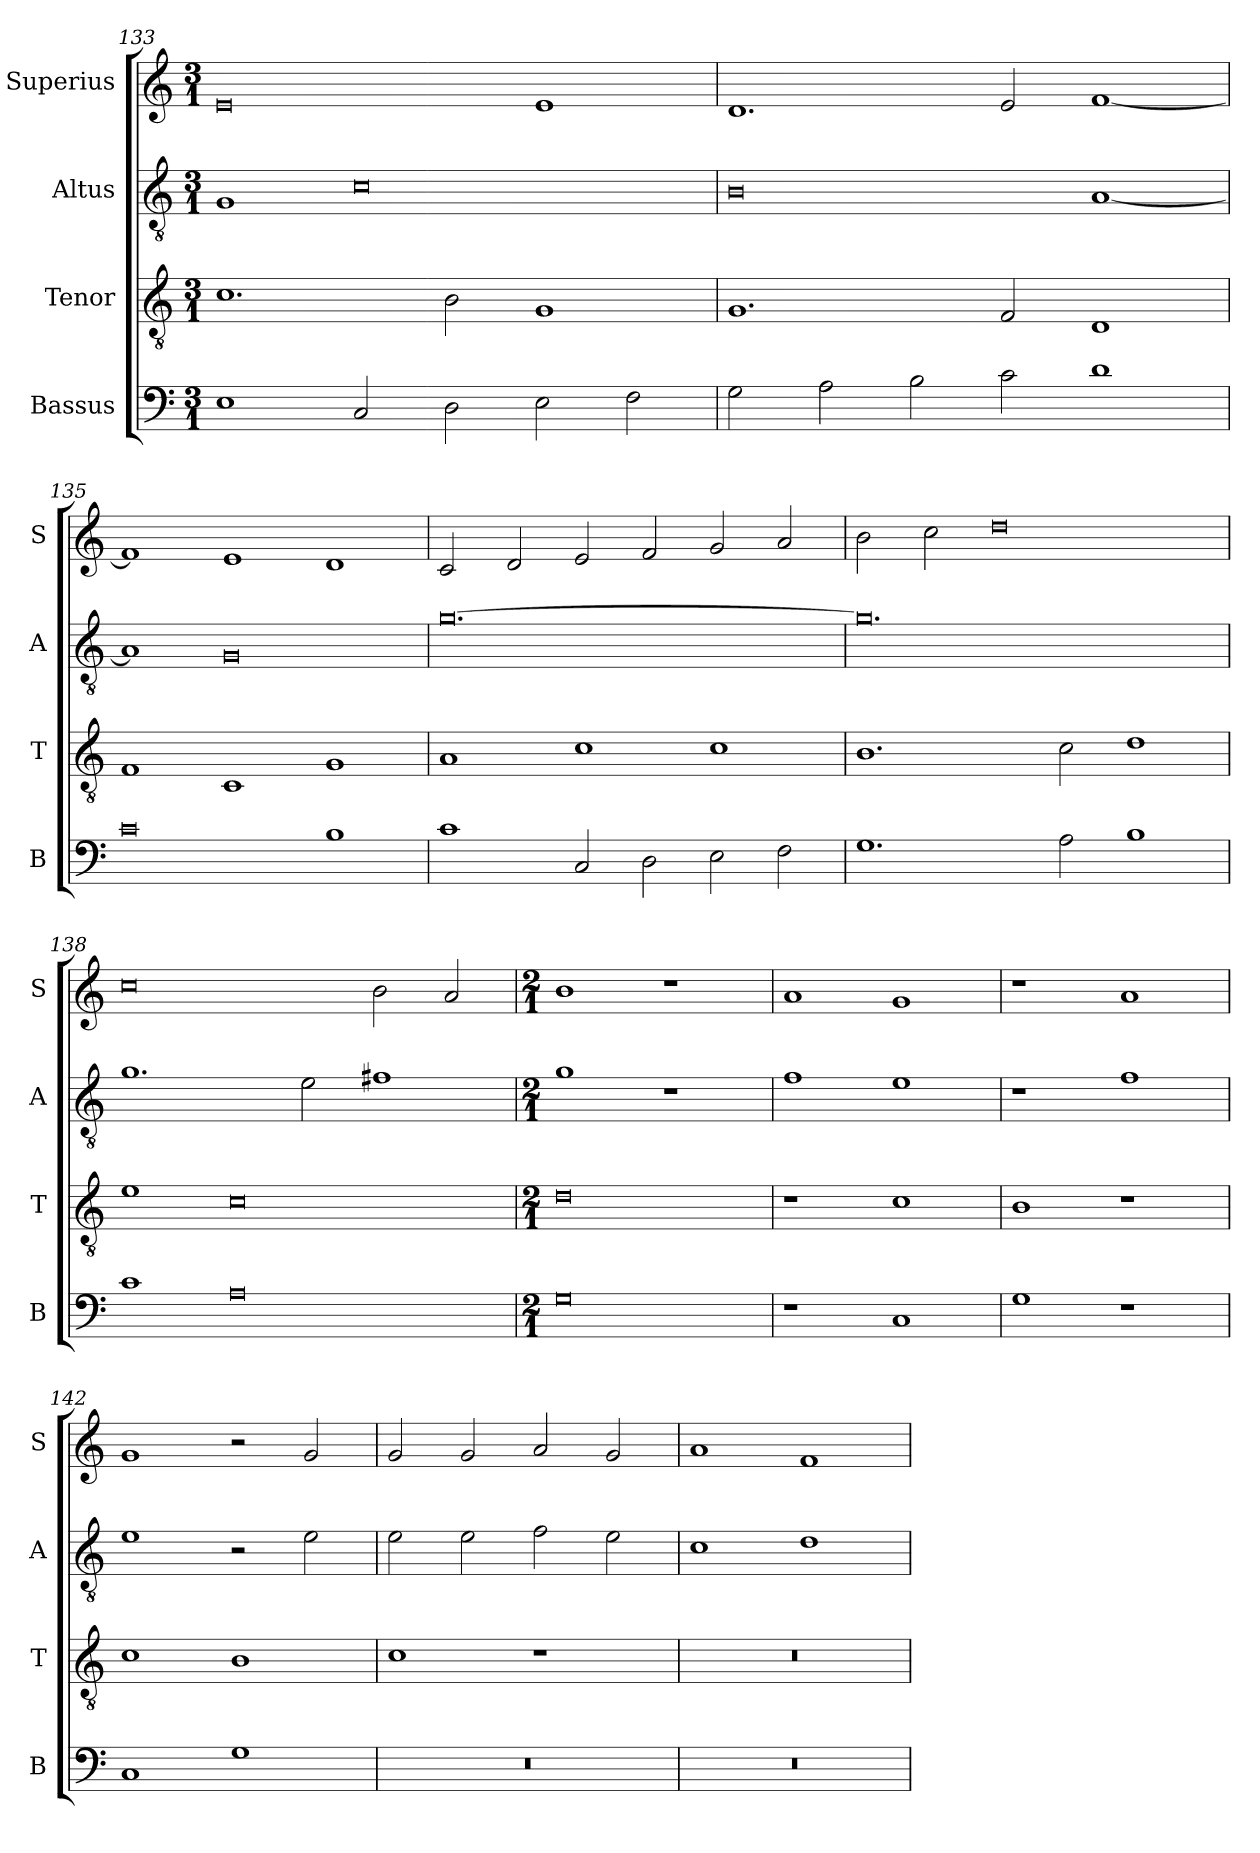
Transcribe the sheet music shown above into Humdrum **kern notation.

**kern	**kern	**kern	**kern
*part4	*part3	*part2	*part1
*staff4	*staff3	*staff2	*staff1
*I"Bassus	*I"Tenor	*I"Altus	*I"Superius
*I'B	*I'T	*I'A	*I'S
*clefF4	*clefGv2	*clefGv2	*clefG2
*k[]	*k[]	*k[]	*k[]
*M3/1	*M3/1	*M3/1	*M3/1
=133	=133	=133	=133
1E	1.c	1G	0e
2C/	.	0c	.
2D\	2B\	.	.
2E\	1G	.	1e
2F\	.	.	.
=134	=134	=134	=134
2G\	1.G	0B	1.d
2A\	.	.	.
2B\	.	.	.
2c\	2F/	.	2e/
1d	1D	[1A	[1f
=135	=135	=135	=135
0c	1F	1A]	1f]
.	1C	0G	1e
1B	1G	.	1d
=136	=136	=136	=136
1c	1A	[0.g	2c/
.	.	.	2d/
2C/	1c	.	2e/
2D\	.	.	2f/
2E\	1c	.	2g/
2F\	.	.	2a/
=137	=137	=137	=137
1.G	1.B	0.g]	2b\
.	.	.	2cc\
.	.	.	0dd
2A\	2c\	.	.
1B	1d	.	.
=138	=138	=138	=138
1c	1e	1.g	0cc
0A	0c	.	.
.	.	2e\	.
.	.	1f#X	2b\
.	.	.	2a/
=139	=139	=139	=139
*M2/1	*M2/1	*M2/1	*M2/1
0G	0d	1g	1b
.	.	1r	1r
=140	=140	=140	=140
1r	1r	1f	1a
1C	1c	1e	1g
=141	=141	=141	=141
1G	1B	1r	1r
1r	1r	1f	1a
=142	=142	=142	=142
1C	1c	1e	1g
1G	1B	2r	2r
.	.	2e\	2g/
=143	=143	=143	=143
0r	1c	2e\	2g/
.	.	2e\	2g/
.	1r	2f\	2a/
.	.	2e\	2g/
=144	=144	=144	=144
0r	0r	1c	1a
.	.	1d	1f
=	=	=	=
*-	*-	*-	*-
